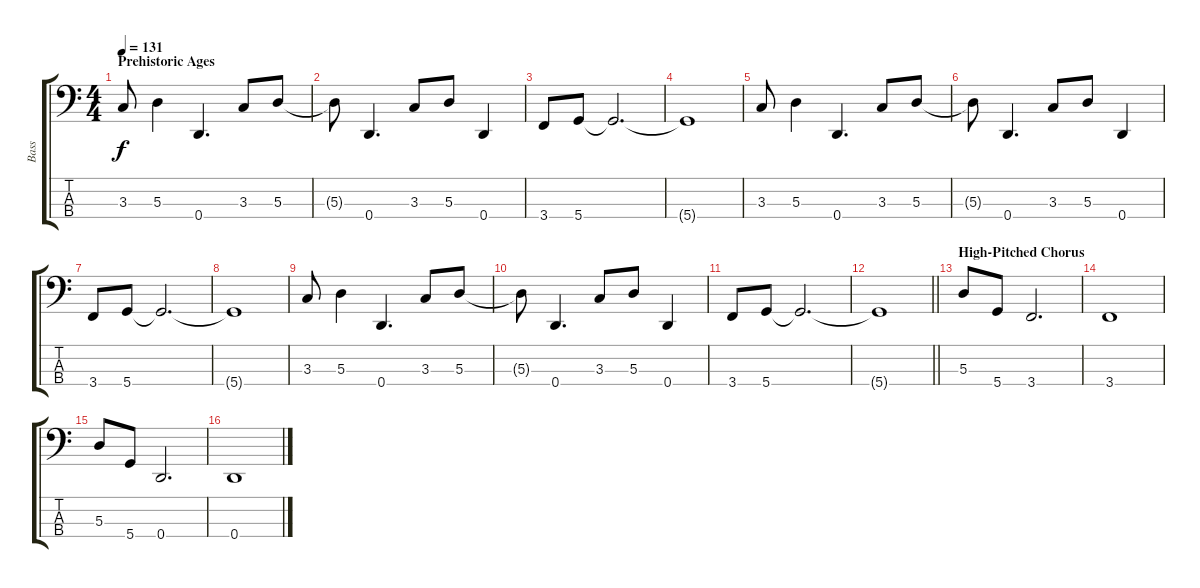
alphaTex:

\track ("Bass" "Bass") {instrument electricbassfinger}
\staff {score tabs}
\tuning (G2 D2 A1 D1) {hide}
\ts (4 4)
\section ("" "Prehistoric Ages")
\tempo 131
\clef f4
\ks c
3.3.8{dy f} 5.3.4 0.4.4{d} 3.3.8 5.3.8 |
5.3{t}.8 0.4.4{d} 3.3.8 5.3.8 0.4.4 |
3.4.8 5.4.8 5.4{t}.2{d} |
5.4{t}.1 |
3.3.8 5.3.4 0.4.4{d} 3.3.8 5.3.8 |
5.3{t}.8 0.4.4{d} 3.3.8 5.3.8 0.4.4 |
3.4.8 5.4.8 5.4{t}.2{d} |
5.4{t}.1 |
3.3.8 5.3.4 0.4.4{d} 3.3.8 5.3.8 |
5.3{t}.8 0.4.4{d} 3.3.8 5.3.8 0.4.4 |
3.4.8 5.4.8 5.4{t}.2{d} |
\barLineRight lightlight
5.4{t}.1 |
\section ("" "High-Pitched Chorus")
5.3.8 5.4.8 3.4.2{d} |
3.4.1 |
5.3.8 5.4.8 0.4.2{d} |
0.4.1
